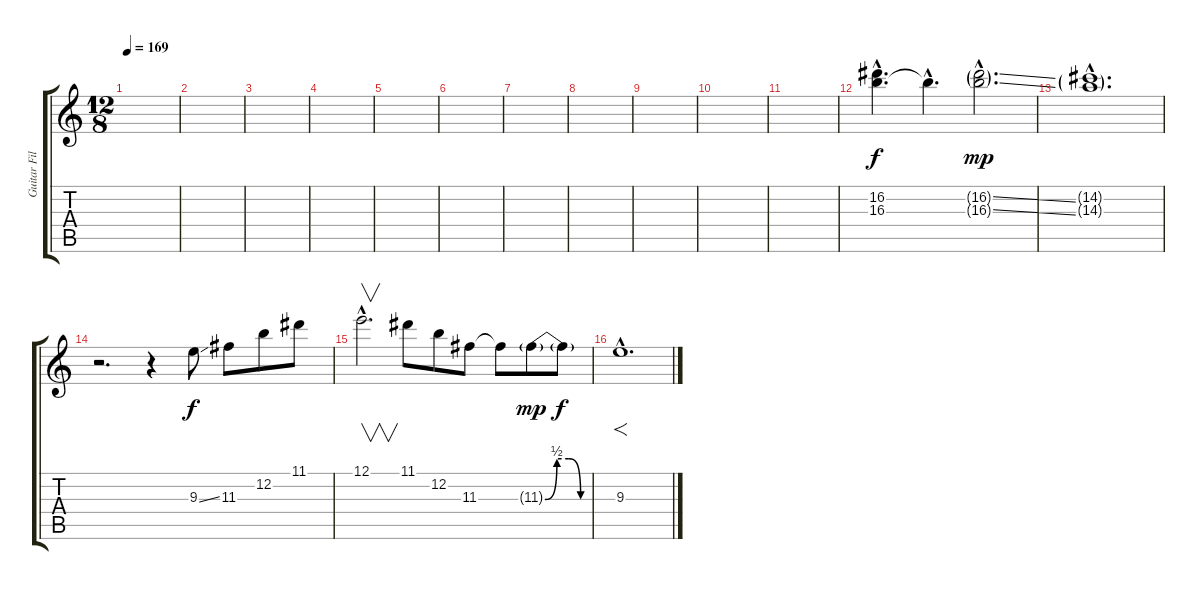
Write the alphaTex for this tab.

\track ("Guitar Fills 2" "Guitar Fil") {instrument distortionguitar}
\staff {score tabs}
\tuning (E4 B3 G3 D3 A2 E2) {hide}
\ts (12 8)
\tempo 169
\clef g2
\ks c
|
|
|
|
|
|
|
|
|
|
|
(16.2{hac} 16.3{hac}).4{d} 16.3{hac t}.4{d} (16.2{ss g hac} 16.3{ss g hac}).2{d dy mp} |
(14.2{g hac} 14.3{g hac}).1{d} |
r.2{d} r.4 9.3{ss}.8{dy f} 11.3.8 12.2.8 11.1.8 |
12.1{hac}.2{v d} 11.1.8 12.2.8 11.3.8 11.3{t}.8 11.3{be (custom 0 0 15 2 30 2 45 0 60 0) g}.8{dy mp} 11.3{t}.8{dy f} |
9.3{hac}.1{f d}
